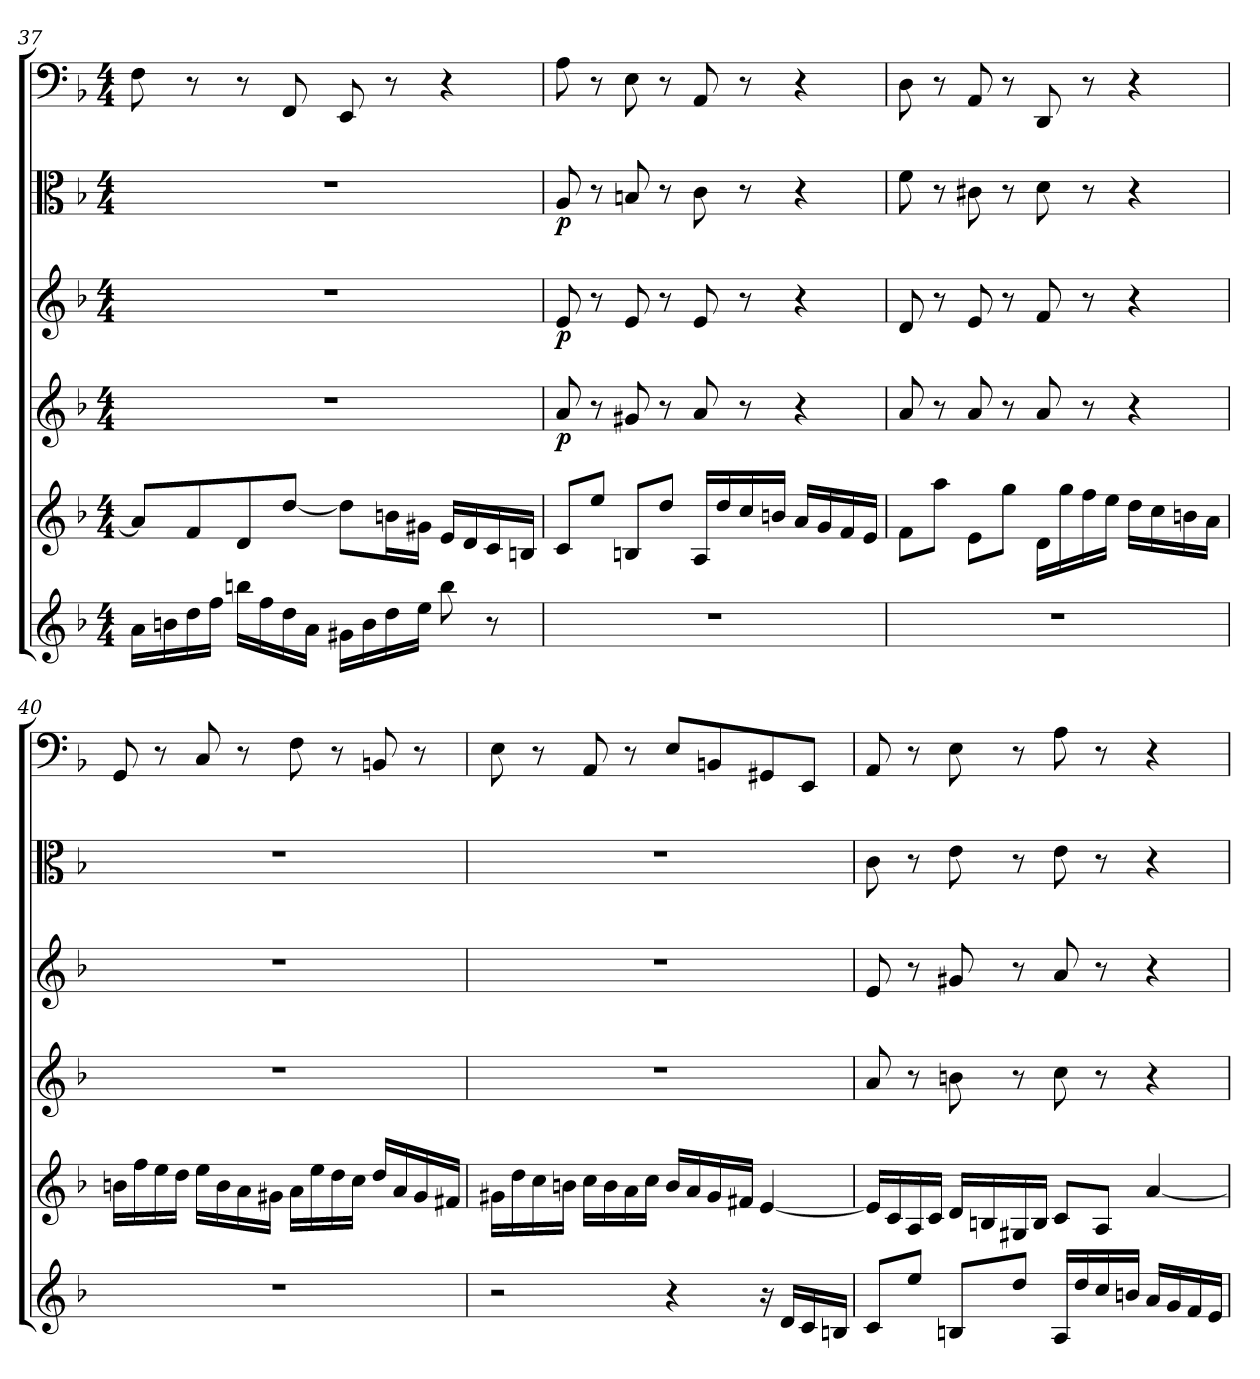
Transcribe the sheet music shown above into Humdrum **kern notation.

**kern	**kern	**kern	**dynam	**kern	**dynam	**kern	**dynam	**kern
*part6	*part5	*part4	*part4	*part3	*part3	*part2	*part2	*part1
*staff6	*staff5	*staff4	*staff4	*staff3	*staff3	*staff2	*staff2	*staff1
*clefG2	*clefG2	*clefG2	*	*clefG2	*	*clefC3	*	*clefF4
*k[b-]	*k[b-]	*k[b-]	*	*k[b-]	*	*k[b-]	*	*k[b-]
*d:	*d:	*d:	*	*d:	*	*d:	*	*d:
*M4/4	*M4/4	*M4/4	*	*M4/4	*	*M4/4	*	*M4/4
=37	=37	=37	=37	=37	=37	=37	=37	=37
16a\LL	8a/L]	1r	.	1r	.	1r	.	8F\
16bn\	.	.	.	.	.	.	.	.
16dd\	8f/	.	.	.	.	.	.	8r
16ff\JJ	.	.	.	.	.	.	.	.
16bbn\LL	8d/	.	.	.	.	.	.	8r
16ff\	.	.	.	.	.	.	.	.
16dd\	[8dd/J	.	.	.	.	.	.	8FF/
16a\JJ	.	.	.	.	.	.	.	.
16g#X\LL	8dd\L]	.	.	.	.	.	.	8EE/
16b\	.	.	.	.	.	.	.	.
16dd\	16bn\L	.	.	.	.	.	.	8r
16ee\JJ	16g#X\JJ	.	.	.	.	.	.	.
8bb\	16e/LL	.	.	.	.	.	.	4r
.	16d/	.	.	.	.	.	.	.
8r	16c/	.	.	.	.	.	.	.
.	16Bn/JJ	.	.	.	.	.	.	.
=38	=38	=38	=38	=38	=38	=38	=38	=38
1r	8c/L	8a/	p	8e/	p	8A/	p	8A\
.	8ee/J	8r	.	8r	.	8r	.	8r
.	8Bn/L	8g#X/	.	8e/	.	8Bn/	.	8E\
.	8dd/J	8r	.	8r	.	8r	.	8r
.	16A/LL	8a/	.	8e/	.	8c\	.	8AA/
.	16dd/	.	.	.	.	.	.	.
.	16cc/	8r	.	8r	.	8r	.	8r
.	16bn/JJ	.	.	.	.	.	.	.
.	16a/LL	4r	.	4r	.	4r	.	4r
.	16g/	.	.	.	.	.	.	.
.	16f/	.	.	.	.	.	.	.
.	16e/JJ	.	.	.	.	.	.	.
=39	=39	=39	=39	=39	=39	=39	=39	=39
1r	8f\L	8a/	.	8d/	.	8f\	.	8D\
.	8aa\J	8r	.	8r	.	8r	.	8r
.	8e\L	8a/	.	8e/	.	8c#X\	.	8AA/
.	8gg\J	8r	.	8r	.	8r	.	8r
.	16d\LL	8a/	.	8f/	.	8d\	.	8DD/
.	16gg\	.	.	.	.	.	.	.
.	16ff\	8r	.	8r	.	8r	.	8r
.	16ee\JJ	.	.	.	.	.	.	.
.	16dd\LL	4r	.	4r	.	4r	.	4r
.	16cc\	.	.	.	.	.	.	.
.	16bn\	.	.	.	.	.	.	.
.	16a\JJ	.	.	.	.	.	.	.
=40	=40	=40	=40	=40	=40	=40	=40	=40
1r	16bn\LL	1r	.	1r	.	1r	.	8GG/
.	16ff\	.	.	.	.	.	.	.
.	16ee\	.	.	.	.	.	.	8r
.	16dd\JJ	.	.	.	.	.	.	.
.	16ee\LL	.	.	.	.	.	.	8C/
.	16b\	.	.	.	.	.	.	.
.	16a\	.	.	.	.	.	.	8r
.	16g#X\JJ	.	.	.	.	.	.	.
.	16a\LL	.	.	.	.	.	.	8F\
.	16ee\	.	.	.	.	.	.	.
.	16dd\	.	.	.	.	.	.	8r
.	16cc\JJ	.	.	.	.	.	.	.
.	16dd/LL	.	.	.	.	.	.	8BBn/
.	16a/	.	.	.	.	.	.	.
.	16g#/	.	.	.	.	.	.	8r
.	16f#X/JJ	.	.	.	.	.	.	.
=41	=41	=41	=41	=41	=41	=41	=41	=41
2r	16g#X\LL	1r	.	1r	.	1r	.	8E\
.	16dd\	.	.	.	.	.	.	.
.	16cc\	.	.	.	.	.	.	8r
.	16bn\JJ	.	.	.	.	.	.	.
.	16cc\LL	.	.	.	.	.	.	8AA/
.	16b\	.	.	.	.	.	.	.
.	16a\	.	.	.	.	.	.	8r
.	16cc\JJ	.	.	.	.	.	.	.
4r	16b/LL	.	.	.	.	.	.	8E/L
.	16a/	.	.	.	.	.	.	.
.	16g#/	.	.	.	.	.	.	8BBn/
.	16f#X/JJ	.	.	.	.	.	.	.
16r	[4e/	.	.	.	.	.	.	8GG#X/
16d/LL	.	.	.	.	.	.	.	.
16c/	.	.	.	.	.	.	.	8EE/J
16Bn/JJ	.	.	.	.	.	.	.	.
=42	=42	=42	=42	=42	=42	=42	=42	=42
8c/L	16e/LL]	8a/	.	8e/	.	8c\	.	8AA/
.	16c/	.	.	.	.	.	.	.
8ee/J	16A/	8r	.	8r	.	8r	.	8r
.	16c/JJ	.	.	.	.	.	.	.
8Bn/L	16d/LL	8bn\	.	8g#X/	.	8e\	.	8E\
.	16Bn/	.	.	.	.	.	.	.
8dd/J	16G#X/	8r	.	8r	.	8r	.	8r
.	16B/JJ	.	.	.	.	.	.	.
16A/LL	8c/L	8cc\	.	8a/	.	8e\	.	8A\
16dd/	.	.	.	.	.	.	.	.
16cc/	8A/J	8r	.	8r	.	8r	.	8r
16bn/JJ	.	.	.	.	.	.	.	.
16a/LL	[4a/	4r	.	4r	.	4r	.	4r
16g/	.	.	.	.	.	.	.	.
16f/	.	.	.	.	.	.	.	.
16e/JJ	.	.	.	.	.	.	.	.
=	=	=	=	=	=	=	=	=
*-	*-	*-	*-	*-	*-	*-	*-	*-
